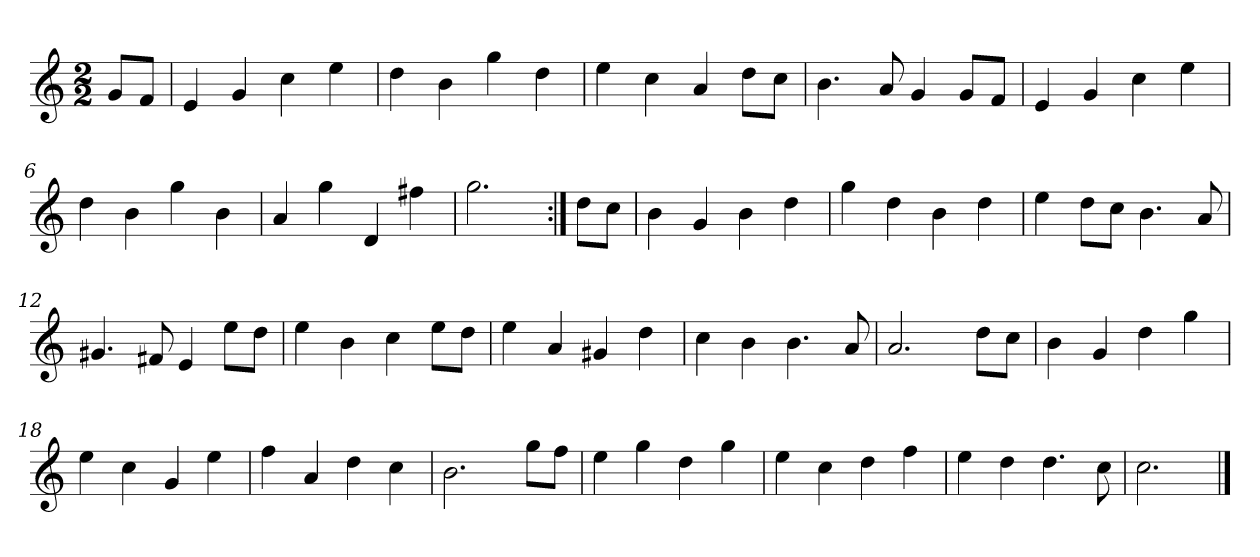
**kern
*part1
*staff1
*clefG2
*k[]
*C:
*M2/2
*MM120
=
8g/L
8f/J
=1
4e
4g
4cc
4ee
=2
4dd
4b
4gg
4dd
=3
4ee
4cc
4a
8dd\L
8cc\J
=4
4.b
8a
4g
8g/L
8f/J
=5
4e
4g
4cc
4ee
=6
4dd
4b
4gg
4b
=7
4a
4gg
4d
4ff#X
=8
2.gg
=:|!
8dd\L
8cc\J
=9
4b
4g
4b
4dd
=10
4gg
4dd
4b
4dd
=11
4ee
8dd\L
8cc\J
4.b
8a
=12
4.g#X
8f#X
4e
8ee\L
8dd\J
=13
4ee
4b
4cc
8ee\L
8dd\J
=14
4ee
4a
4g#X
4dd
=15
4cc
4b
4.b
8a
=16
2.a
8dd\L
8cc\J
=17
4b
4g
4dd
4gg
=18
4ee
4cc
4g
4ee
=19
4ff
4a
4dd
4cc
=20
2.b
8gg\L
8ff\J
=21
4ee
4gg
4dd
4gg
=22
4ee
4cc
4dd
4ff
=23
4ee
4dd
4.dd
8cc
=24
2.cc
==
*-
